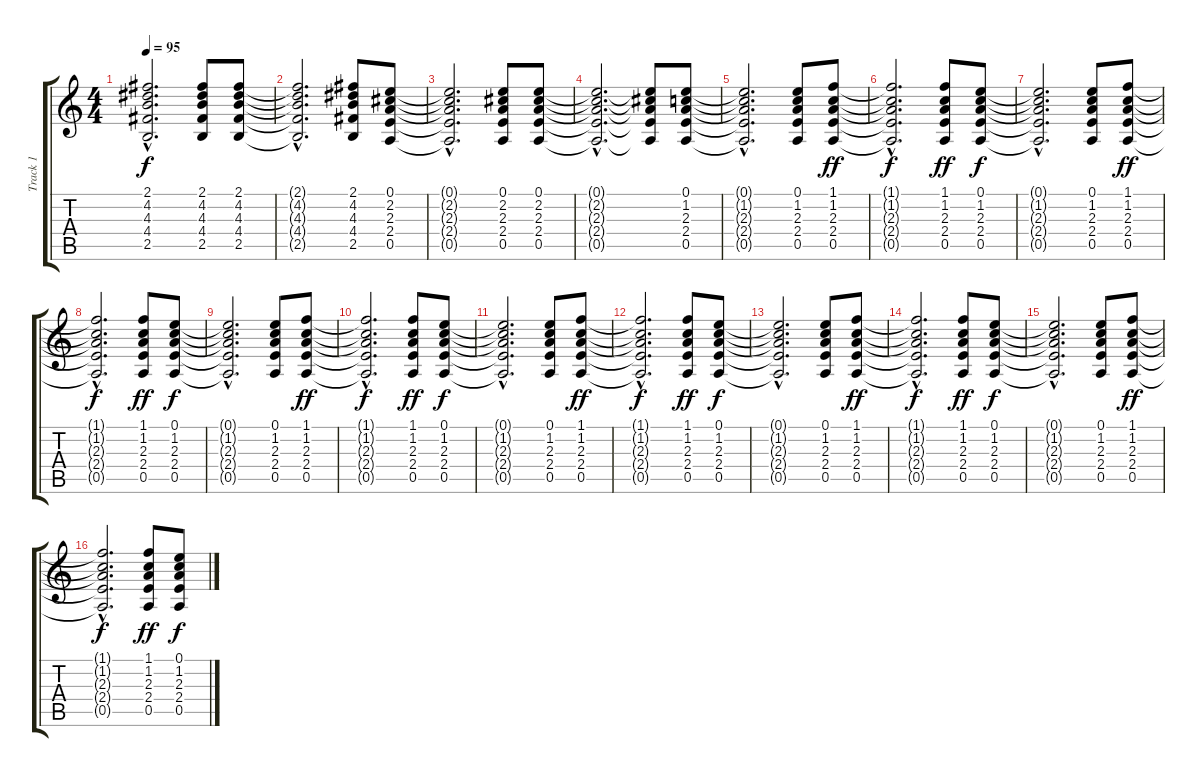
\track ("Track 1" "Track 1") {instrument acousticguitarsteel}
\staff {score tabs}
\tuning (E4 B3 G3 D3 A2 E2) {hide}
\ts (4 4)
\tempo 95
\clef g2
\ks c
(2.1{hac t} 4.2{hac t} 4.3{hac t} 4.4{hac t} 2.5{hac t}).2{d dy f} (2.1 4.2 4.3 4.4 2.5).8 (2.1 4.2 4.3 4.4 2.5).8 |
(2.1{hac t} 4.2{hac t} 4.3{hac t} 4.4{hac t} 2.5{hac t}).2{d} (2.1 4.2 4.3 4.4 2.5).8 (0.1 2.2 2.3 2.4 0.5).8 |
(0.1{hac t} 2.2{hac t} 2.3{hac t} 2.4{hac t} 0.5{hac t}).2{d} (0.1 2.2 2.3 2.4 0.5).8 (0.1 2.2 2.3 2.4 0.5).8 |
(0.1{hac t} 2.2{hac t} 2.3{hac t} 2.4{hac t} 0.5{hac t}).2{d} (0.1{t} 2.2{t} 2.3{t} 2.4{t} 0.5{t}).8 (0.1 1.2 2.3 2.4 0.5).8 |
(0.1{hac t} 1.2{hac t} 2.3{hac t} 2.4{hac t} 0.5{hac t}).2{d} (0.1 1.2 2.3 2.4 0.5).8 (1.1 1.2 2.3 2.4 0.5).8{dy ff} |
(1.1{hac t} 1.2{hac t} 2.3{hac t} 2.4{hac t} 0.5{hac t}).2{d dy f} (1.1 1.2 2.3 2.4 0.5).8{dy ff} (0.1 1.2 2.3 2.4 0.5).8{dy f} |
(0.1{hac t} 1.2{hac t} 2.3{hac t} 2.4{hac t} 0.5{hac t}).2{d} (0.1 1.2 2.3 2.4 0.5).8 (1.1 1.2 2.3 2.4 0.5).8{dy ff} |
(1.1{hac t} 1.2{hac t} 2.3{hac t} 2.4{hac t} 0.5{hac t}).2{d dy f} (1.1 1.2 2.3 2.4 0.5).8{dy ff} (0.1 1.2 2.3 2.4 0.5).8{dy f} |
(0.1{hac t} 1.2{hac t} 2.3{hac t} 2.4{hac t} 0.5{hac t}).2{d} (0.1 1.2 2.3 2.4 0.5).8 (1.1 1.2 2.3 2.4 0.5).8{dy ff} |
(1.1{hac t} 1.2{hac t} 2.3{hac t} 2.4{hac t} 0.5{hac t}).2{d dy f} (1.1 1.2 2.3 2.4 0.5).8{dy ff} (0.1 1.2 2.3 2.4 0.5).8{dy f} |
(0.1{hac t} 1.2{hac t} 2.3{hac t} 2.4{hac t} 0.5{hac t}).2{d} (0.1 1.2 2.3 2.4 0.5).8 (1.1 1.2 2.3 2.4 0.5).8{dy ff} |
(1.1{hac t} 1.2{hac t} 2.3{hac t} 2.4{hac t} 0.5{hac t}).2{d dy f} (1.1 1.2 2.3 2.4 0.5).8{dy ff} (0.1 1.2 2.3 2.4 0.5).8{dy f} |
(0.1{hac t} 1.2{hac t} 2.3{hac t} 2.4{hac t} 0.5{hac t}).2{d} (0.1 1.2 2.3 2.4 0.5).8 (1.1 1.2 2.3 2.4 0.5).8{dy ff} |
(1.1{hac t} 1.2{hac t} 2.3{hac t} 2.4{hac t} 0.5{hac t}).2{d dy f} (1.1 1.2 2.3 2.4 0.5).8{dy ff} (0.1 1.2 2.3 2.4 0.5).8{dy f} |
(0.1{hac t} 1.2{hac t} 2.3{hac t} 2.4{hac t} 0.5{hac t}).2{d} (0.1 1.2 2.3 2.4 0.5).8 (1.1 1.2 2.3 2.4 0.5).8{dy ff} |
(1.1{hac t} 1.2{hac t} 2.3{hac t} 2.4{hac t} 0.5{hac t}).2{d dy f} (1.1 1.2 2.3 2.4 0.5).8{dy ff} (0.1 1.2 2.3 2.4 0.5).8{dy f}
